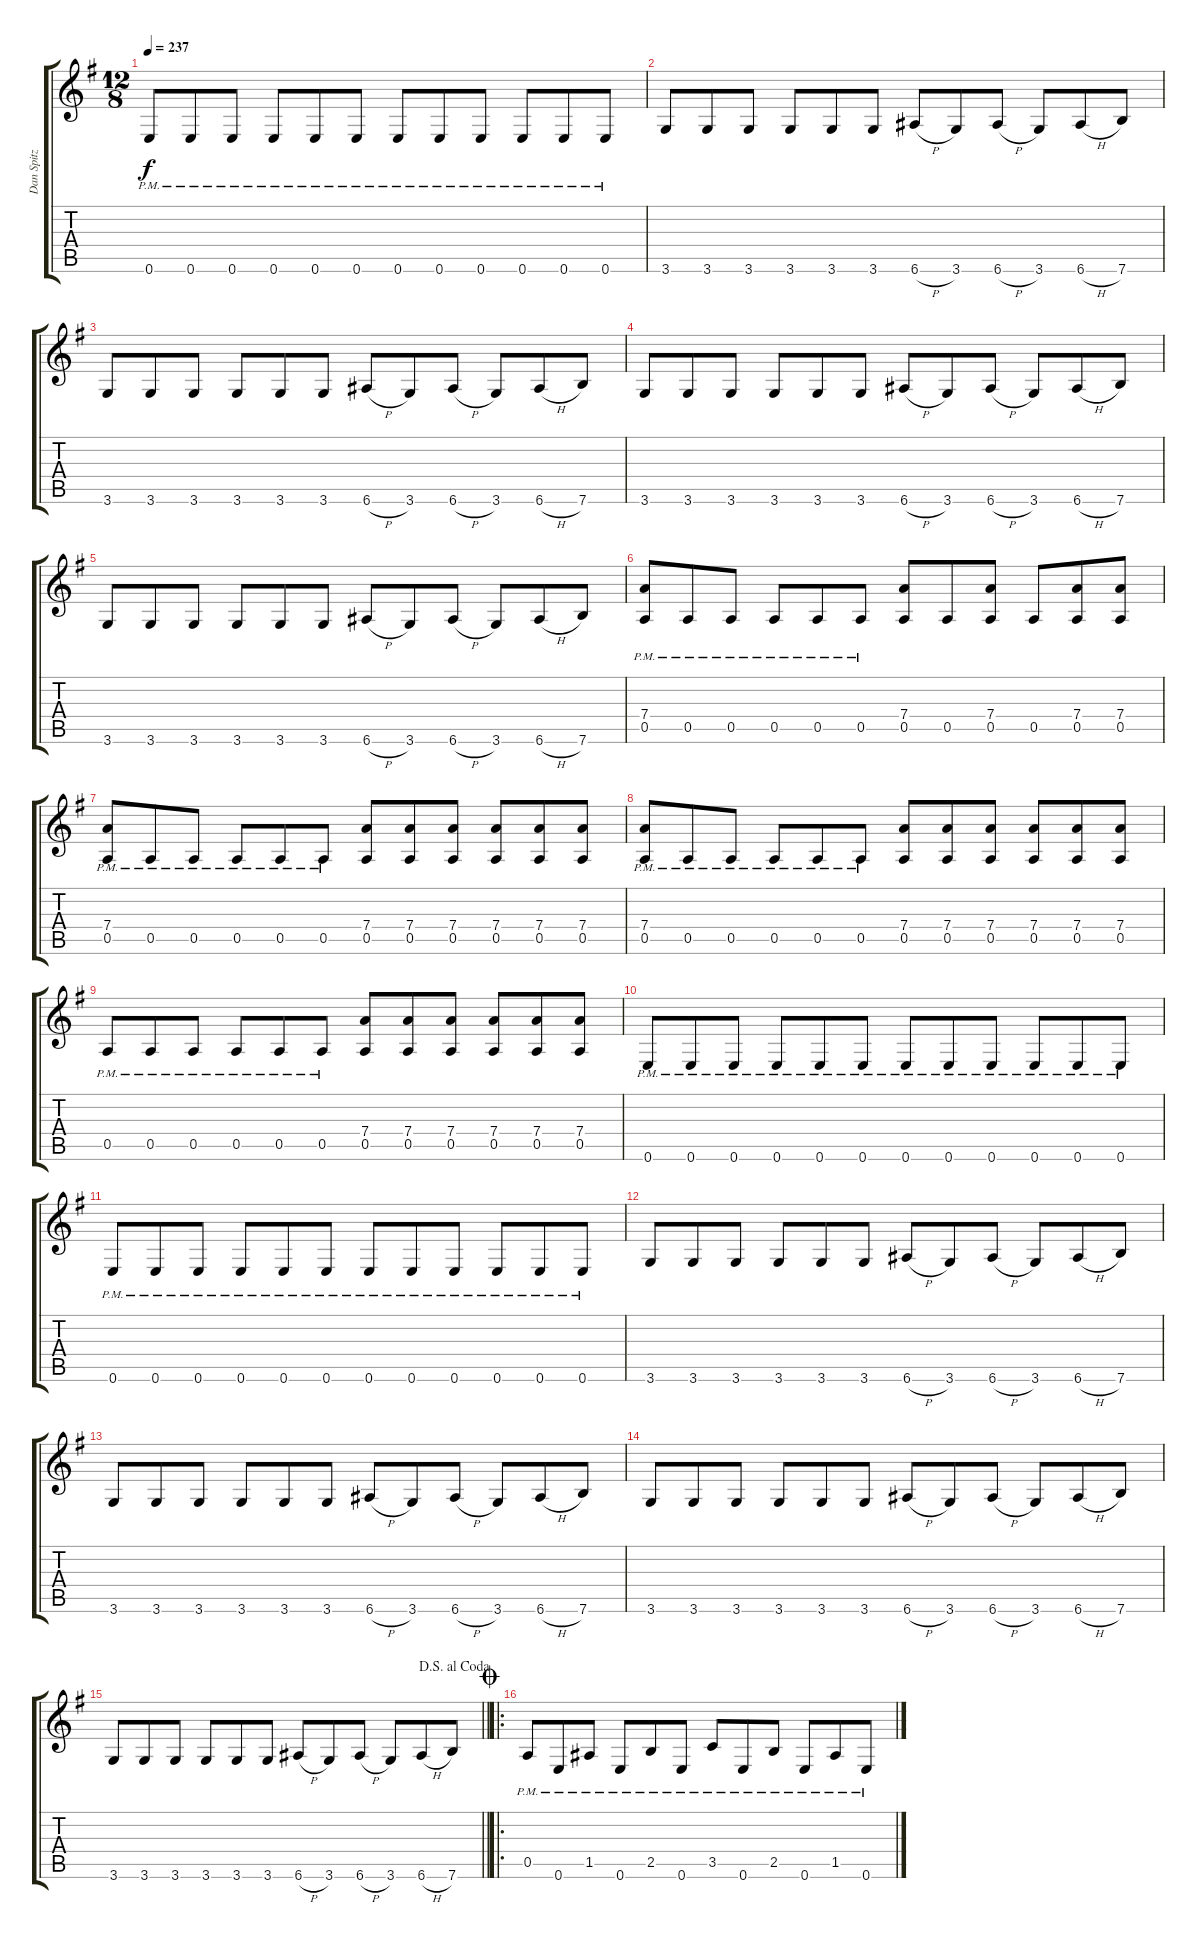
\track ("Dan Spitz" "Dan Spitz") {instrument distortionguitar}
\staff {score tabs}
\tuning (E4 B3 G3 D3 A2 E2) {hide}
\ts (12 8)
\tempo 237
\clef g2
\ks g
0.6{pm}.8{dy f} 0.6{pm}.8 0.6{pm}.8 0.6{pm}.8 0.6{pm}.8 0.6{pm}.8 0.6{pm}.8 0.6{pm}.8 0.6{pm}.8 0.6{pm}.8 0.6{pm}.8 0.6{pm}.8 |
3.6.8 3.6.8 3.6.8 3.6.8 3.6.8 3.6.8 6.6{h}.8 3.6.8 6.6{h}.8 3.6.8 6.6{h}.8 7.6.8 |
3.6.8 3.6.8 3.6.8 3.6.8 3.6.8 3.6.8 6.6{h}.8 3.6.8 6.6{h}.8 3.6.8 6.6{h}.8 7.6.8 |
3.6.8 3.6.8 3.6.8 3.6.8 3.6.8 3.6.8 6.6{h}.8 3.6.8 6.6{h}.8 3.6.8 6.6{h}.8 7.6.8 |
3.6.8 3.6.8 3.6.8 3.6.8 3.6.8 3.6.8 6.6{h}.8 3.6.8 6.6{h}.8 3.6.8 6.6{h}.8 7.6.8 |
(7.4{pm} 0.5{pm}).8 0.5{pm}.8 0.5{pm}.8 0.5{pm}.8 0.5{pm}.8 0.5{pm}.8 (7.4 0.5).8 0.5.8 (7.4 0.5).8 0.5.8 (7.4 0.5).8 (7.4 0.5).8 |
(7.4{pm} 0.5{pm}).8 0.5{pm}.8 0.5{pm}.8 0.5{pm}.8 0.5{pm}.8 0.5{pm}.8 (7.4 0.5).8 (7.4 0.5).8 (7.4 0.5).8 (7.4 0.5).8 (7.4 0.5).8 (7.4 0.5).8 |
(7.4{pm} 0.5{pm}).8 0.5{pm}.8 0.5{pm}.8 0.5{pm}.8 0.5{pm}.8 0.5{pm}.8 (7.4 0.5).8 (7.4 0.5).8 (7.4 0.5).8 (7.4 0.5).8 (7.4 0.5).8 (7.4 0.5).8 |
0.5{pm}.8 0.5{pm}.8 0.5{pm}.8 0.5{pm}.8 0.5{pm}.8 0.5{pm}.8 (7.4 0.5).8 (7.4 0.5).8 (7.4 0.5).8 (7.4 0.5).8 (7.4 0.5).8 (7.4 0.5).8 |
0.6{pm}.8 0.6{pm}.8 0.6{pm}.8 0.6{pm}.8 0.6{pm}.8 0.6{pm}.8 0.6{pm}.8 0.6{pm}.8 0.6{pm}.8 0.6{pm}.8 0.6{pm}.8 0.6{pm}.8 |
0.6{pm}.8 0.6{pm}.8 0.6{pm}.8 0.6{pm}.8 0.6{pm}.8 0.6{pm}.8 0.6{pm}.8 0.6{pm}.8 0.6{pm}.8 0.6{pm}.8 0.6{pm}.8 0.6{pm}.8 |
3.6.8 3.6.8 3.6.8 3.6.8 3.6.8 3.6.8 6.6{h}.8 3.6.8 6.6{h}.8 3.6.8 6.6{h}.8 7.6.8 |
3.6.8 3.6.8 3.6.8 3.6.8 3.6.8 3.6.8 6.6{h}.8 3.6.8 6.6{h}.8 3.6.8 6.6{h}.8 7.6.8 |
3.6.8 3.6.8 3.6.8 3.6.8 3.6.8 3.6.8 6.6{h}.8 3.6.8 6.6{h}.8 3.6.8 6.6{h}.8 7.6.8 |
\jump dalsegnoalcoda
\barLineRight lightlight
3.6.8 3.6.8 3.6.8 3.6.8 3.6.8 3.6.8 6.6{h}.8 3.6.8 6.6{h}.8 3.6.8 6.6{h}.8 7.6.8 |
\ro
\jump coda
0.5{pm}.8 0.6{pm}.8 1.5{pm}.8 0.6{pm}.8 2.5{pm}.8 0.6{pm}.8 3.5{pm}.8 0.6{pm}.8 2.5{pm}.8 0.6{pm}.8 1.5{pm}.8 0.6{pm}.8
